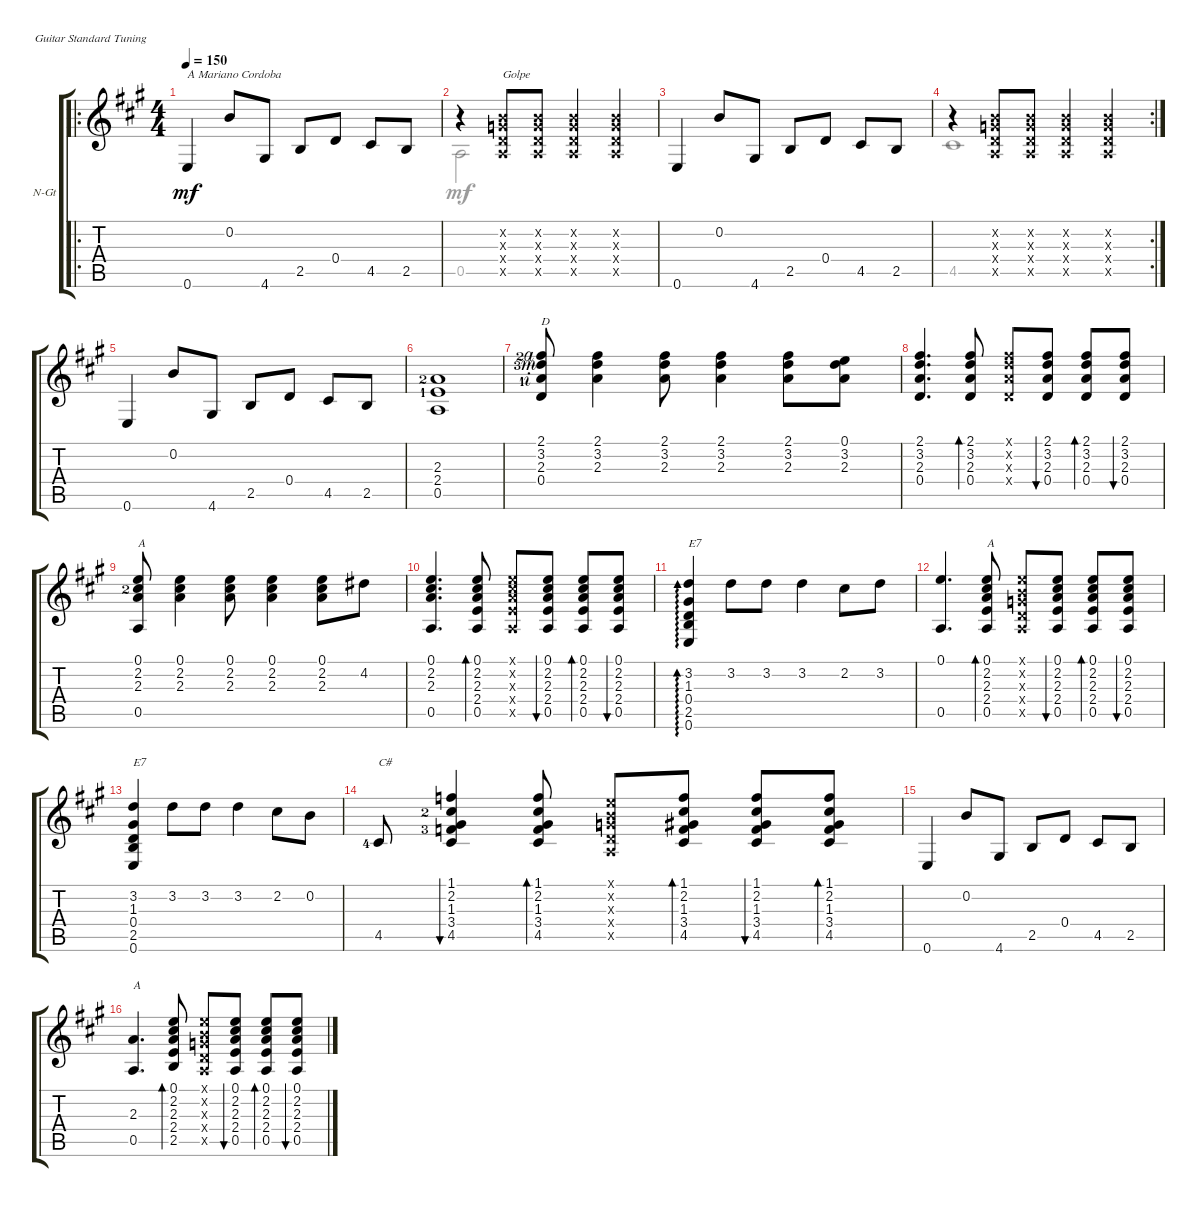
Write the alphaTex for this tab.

\defaultSystemsLayout 4
\bracketExtendMode groupsimilarinstruments
\firstSystemTrackNameOrientation horizontal
\otherSystemsTrackNameOrientation horizontal
\track ("Nylon Guitar" "N-Gt") {instrument acousticguitarsteel}
\staff {score tabs}
\tuning (E4 B3 G3 D3 A2 E2)
\voice
\ro
\ts (4 4)
\tempo 150
\clef g2
\ks a
0.6.4{txt "A Mariano Cordoba" dy mf instrument acousticguitarsteel} 0.2.8 4.6.8 2.5.8 0.4.8 4.5.8 2.5.8 |
r.4 (0.5{x} 0.2{x} 0.3{x} 0.4{x}).8{txt "Golpe"} (0.5{x} 0.2{x} 0.4{x} 0.3{x}).8 (0.5{x} 0.3{x} 0.2{x} 0.4{x}).4 (0.5{x} 0.2{x} 0.3{x} 0.4{x}).4 |
0.6.4 0.2.8 4.6.8 2.5.8 0.4.8 4.5.8 2.5.8 |
\rc 2
r.4 (0.5{x} 0.2{x} 0.3{x} 0.4{x}).8 (0.5{x} 0.2{x} 0.3{x} 0.4{x}).8 (0.5{x} 0.2{x} 0.3{x} 0.4{x}).4 (0.5{x} 0.2{x} 0.3{x} 0.4{x}).4 |
0.6.4 0.2.8 4.6.8 2.5.8 0.4.8 4.5.8 2.5.8 |
(0.5 2.4{lf 2} 2.3{lf 3}).1 |
(2.1{lf 3 rf 4} 3.2{lf 4 rf 3} 2.3{lf 2 rf 2} 0.4).8{txt "D"} (2.3 3.2 2.1).4 (2.1 3.2 2.3).8 (2.3 3.2 2.1).4 (2.1 3.2 2.3).8 (2.3 3.2 0.1).8 |
(2.1 3.2 2.3 0.4).4{d} (0.4 2.3 3.2 2.1).8{bd 30} (2.1{x} 3.2{x} 2.3{x} 0.4{x}).8 (0.4 2.3 3.2 2.1).8{bu 30} (2.1 3.2 2.3 0.4).8{bd 30} (2.1 3.2 2.3 0.4).8{bu 30} |
(0.1 2.2{lf 3} 2.3 0.5).8{txt "A"} (0.1 2.2 2.3).4 (2.3 2.2 0.1).8 (0.1 2.2 2.3).4 (2.3 2.2 0.1).8 4.2.8 |
(0.1 2.2 2.3 0.5).4{d} (0.5 2.4 2.3 2.2 0.1).8{bd 30} (0.5{x} 2.4{x} 2.3{x} 2.2{x} 0.1{x}).8 (0.1 2.2 2.3 2.4 0.5).8{bu 30} (0.1 2.2 2.3 2.4 0.5).8{bd 30} (0.1 2.2 2.3 2.4 0.5).8{bu 30} |
(3.2 1.3 0.4 2.5 0.6).4{ad 0 txt "E7"} 3.2.8 3.2.8 3.2.4 2.2.8 3.2.8 |
(0.1 0.5).4{d} (0.5 2.4 2.3 2.2 0.1).8{bd 30 txt "A"} (0.1{x} 0.2{x} 0.3{x} 0.4{x} 0.5{x}).8 (0.5 2.4 2.3 2.2 0.1).8{bu 30} (0.5 2.4 2.3 2.2 0.1).8{bd 30} (0.5 2.4 2.3 2.2 0.1).8{bu 30} |
(3.2 1.3 0.4 2.5 0.6).4{txt "E7"} 3.2.8 3.2.8 3.2.4 2.2.8 0.2.8 |
4.5{lf 5}.8{txt "C#"} (1.1 2.2{lf 3} 1.3 3.4{lf 4} 4.5).4{bu 30} (4.5 3.4 1.3 2.2 1.1).8{bd 30} (0.1{x} 0.2{x} 0.3{x} 0.4{x} 0.5{x}).8 (4.5 3.4 1.3 2.2 1.1).8{bd 30} (4.5 3.4 1.3 2.2 1.1).8{bu 30} (4.5 3.4 1.3 2.2 1.1).8{bd 30} |
0.6.4 0.2.8 4.6.8 2.5.8 0.4.8 4.5.8 2.5.8 |
(0.5 2.3).4{d txt "A"} (0.1 2.2 2.3 2.4 2.5).8{bd 30} (0.5{x} 0.4{x} 0.3{x} 0.2{x} 0.1{x}).8 (0.1 2.2 2.3 2.4 0.5).8{bu 30} (0.1 2.2 2.3 2.4 0.5).8{bd 30} (0.1 2.2 2.3 2.4 0.5).8{bu 30}
\voice
\clef g2
\ottava regular
\simile none
\ks a
|
0.5.2 |
|
4.5.1 |
|
|
|
|
|
|
|
|
|
|
|
